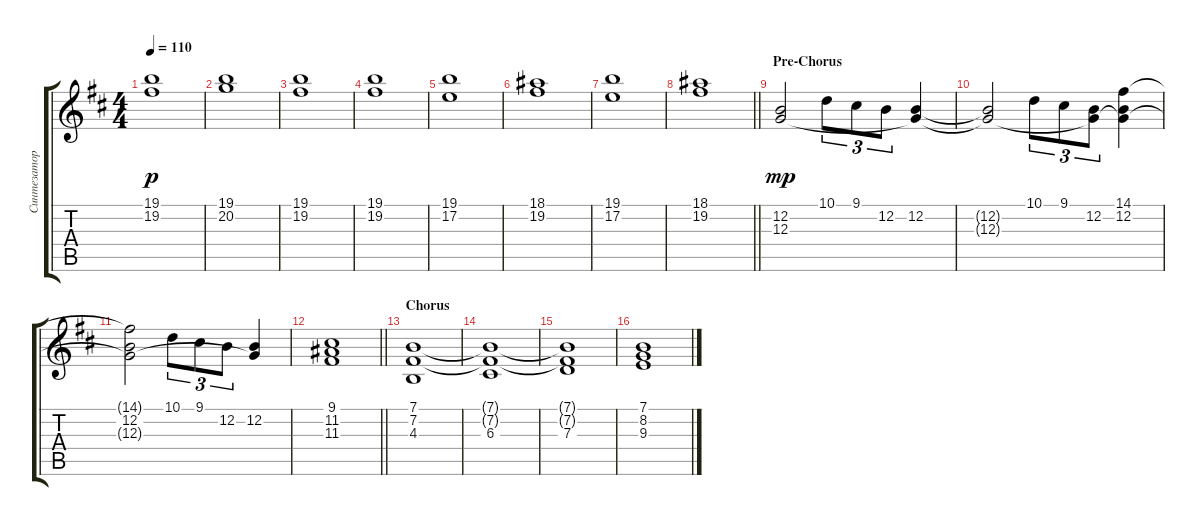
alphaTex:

\track ("Синтезатор" "Синтезатор") {instrument stringensemble2}
\staff {score tabs}
\tuning (E4 B3 G3 D3 A2 E2) {hide}
\ts (4 4)
\tempo 110
\clef g2
\ks bminor
(19.1 19.2).1{dy p} |
(19.1 20.2).1 |
(19.1 19.2).1 |
(19.1 19.2).1 |
(19.1 17.2).1 |
(18.1 19.2).1 |
(19.1 17.2).1 |
\barLineRight lightlight
(18.1 19.2).1 |
\section ("" "Pre-Chorus")
(12.2 12.3).2{dy mp} 10.1.8{tu (3 2)} 9.1.8{tu (3 2)} 12.2.8{tu (3 2)} (12.2 12.3{t}).4 |
(12.2{t} 12.3{t}).2 10.1.8{tu (3 2)} 9.1.8{tu (3 2)} (12.2 12.3{t}).8{tu (3 2)} (14.1 12.2 12.3{t}).4 |
(14.1{t} 12.2 12.3{t}).2 10.1.8{tu (3 2)} 9.1.8{tu (3 2)} 12.2.8{tu (3 2)} (12.2 12.3{t}).4 |
\barLineRight lightlight
(9.1 11.2 11.3).1 |
\section ("" "Chorus")
(7.1 7.2 4.3).1 |
(7.1{t} 7.2{t} 6.3).1 |
(7.1{t} 7.2{t} 7.3).1 |
(7.1 8.2 9.3).1
